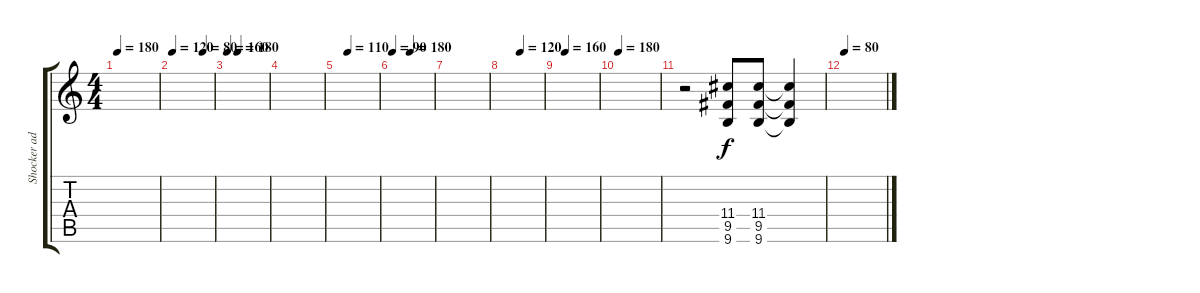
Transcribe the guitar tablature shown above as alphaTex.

\track ("Shocker adin xyi" "Shocker ad") {instrument distortionguitar}
\staff {score tabs}
\tuning (E4 B3 G3 D3 A2 D2) {hide}
\ts (4 4)
\tempo 180
\clef g2
\ks c
|
\tempo 120
\tempo (80 0.75)
|
\tempo 160
\tempo (180 0.25)
|
|
\tempo (110 0.25)
|
\tempo 90
\tempo (180 0.4375)
|
|
\tempo (120 0.4375)
|
\tempo (160 0.1875)
|
\tempo 180
|
r.2 (11.4 9.5 9.6).8 (11.4 9.5 9.6).8 (11.4{t} 9.5{t} 9.6{t}).4 |
\tempo 80
